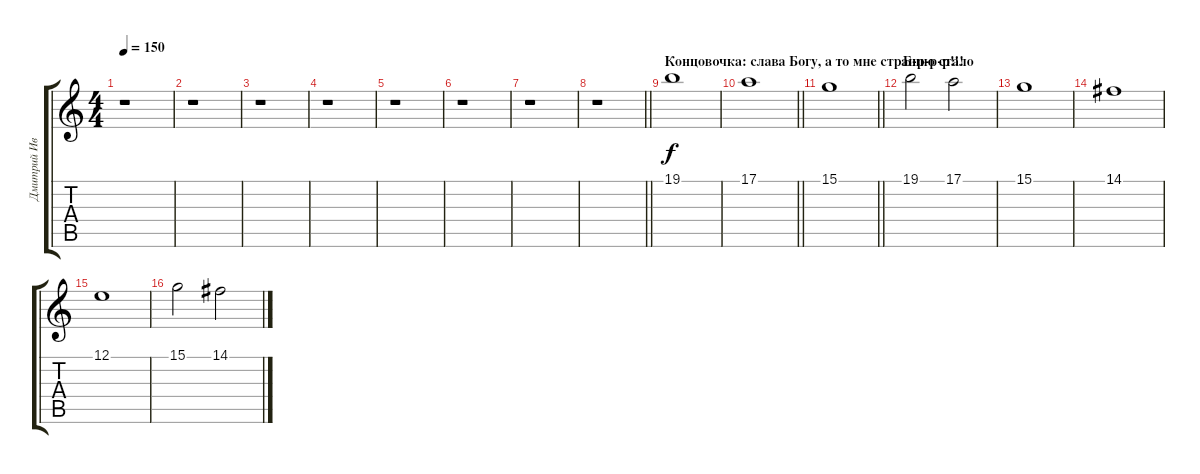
\track ("Дмитрий Иванов" "Дмитрий Ив") {instrument pad4choir}
\staff {score tabs}
\tuning (E4 B3 G3 D3 A2 E2) {hide}
\ts (4 4)
\tempo 150
\clef g2
\ks c
r.1{dy f} |
r.1 |
r.1 |
r.1 |
r.1 |
r.1 |
r.1 |
\barLineRight lightlight
r.1 |
\section ("" "Концовочка: слава Богу, а то мне страшно стало")
19.1.1 |
\barLineRight lightlight
17.1.1 |
\section ("" "")
\barLineRight lightlight
15.1.1 |
\section ("" "Б-р-р-р!!!")
19.1.2 17.1.2 |
15.1.1 |
14.1.1 |
12.1.1 |
15.1.2 14.1.2
